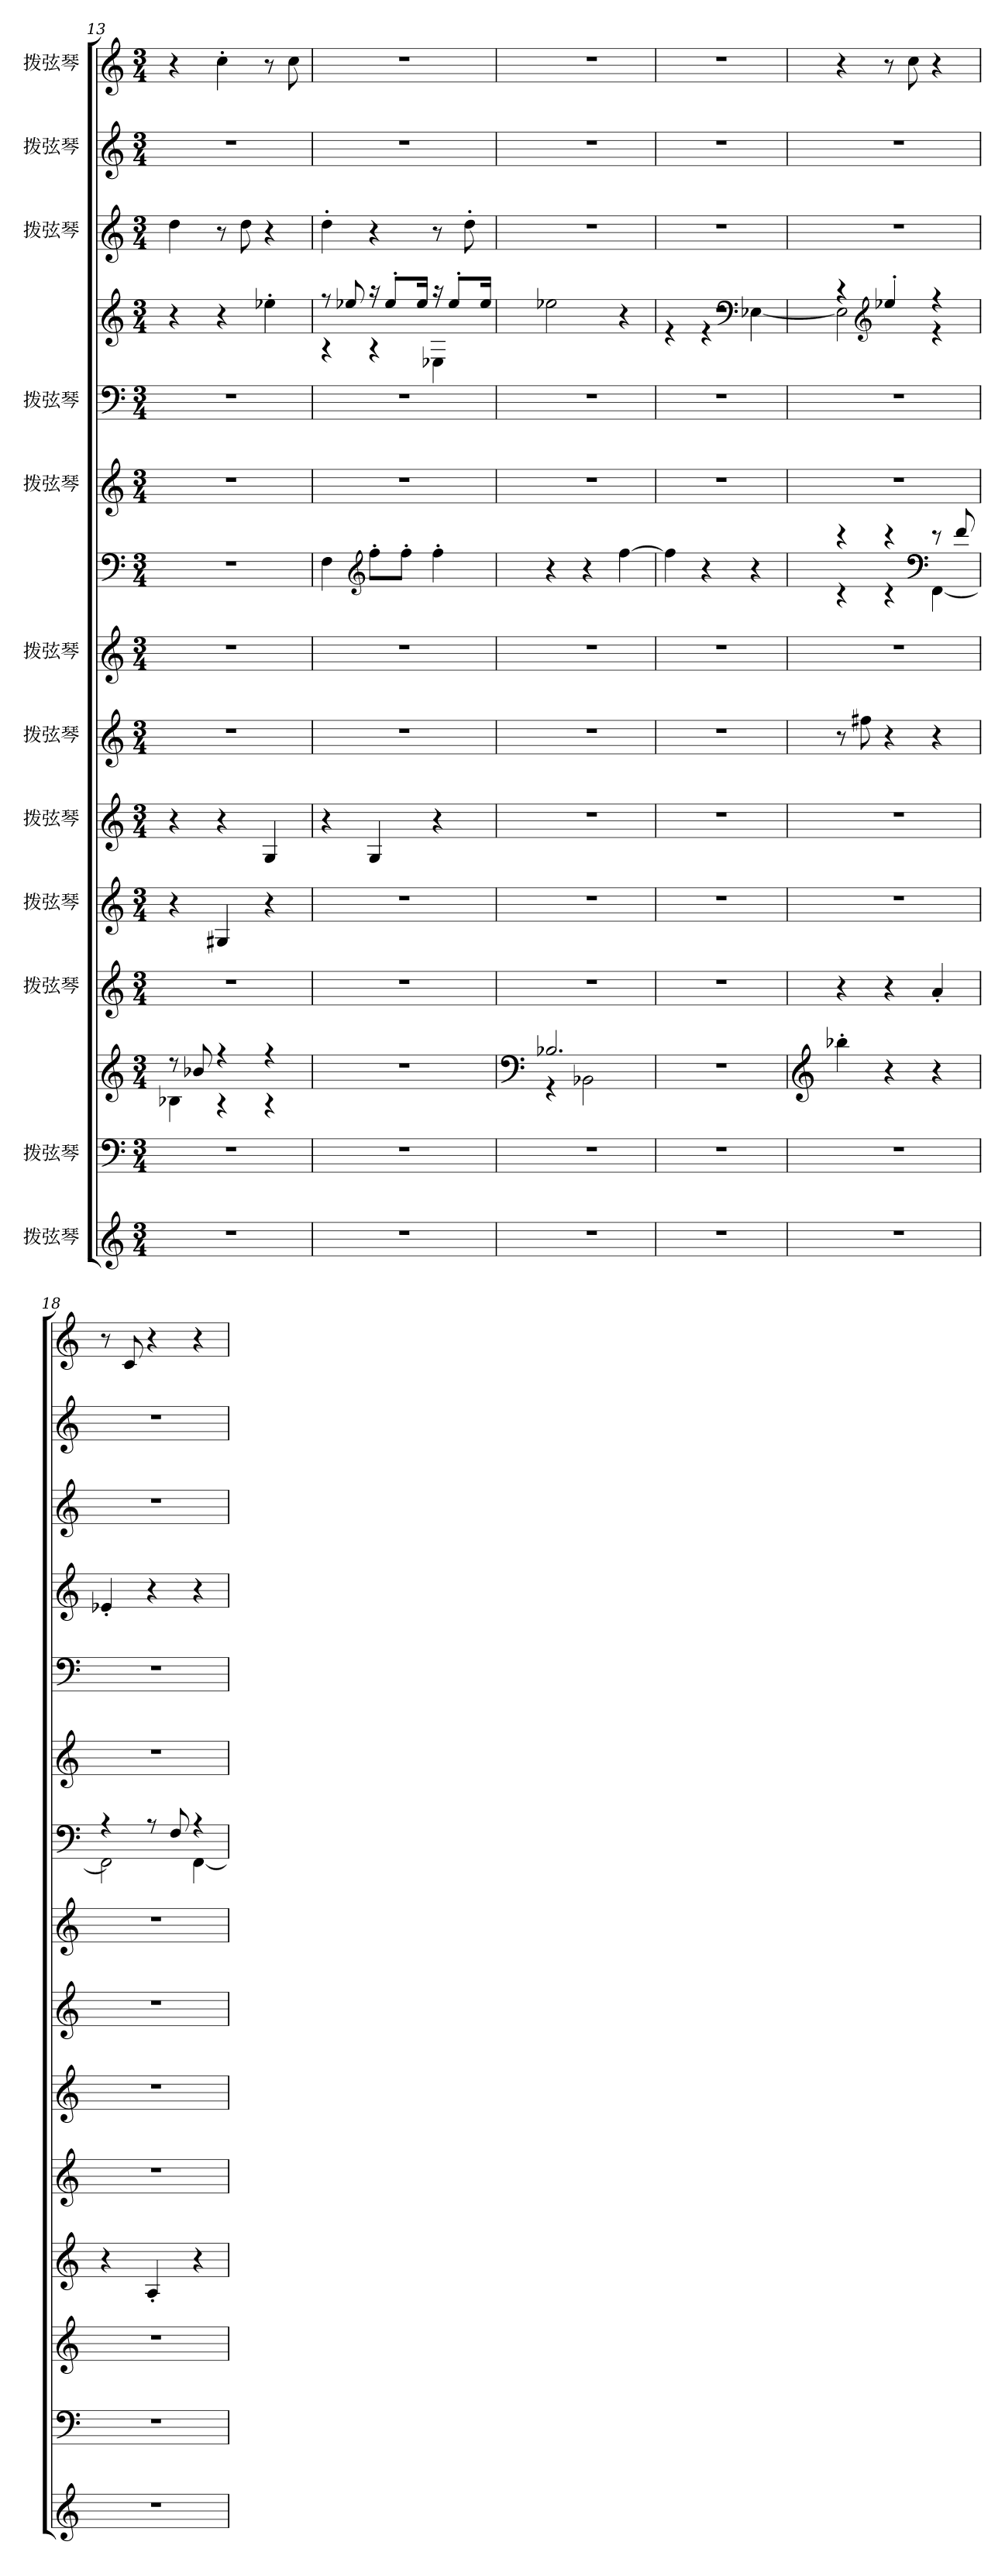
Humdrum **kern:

**kern	**kern	**kern	**kern	**kern	**kern	**kern	**kern	**kern	**kern	**kern	**kern	**kern	**kern	**kern
*part12	*part11	*part11	*part10	*part9	*part8	*part7	*part6	*part6	*part5	*part4	*part4	*part3	*part2	*part1
*staff15	*staff14	*staff13	*staff12	*staff11	*staff10	*staff9	*staff8	*staff7	*staff6	*staff5	*staff4	*staff3	*staff2	*staff1
*I"拨弦琴	*I"拨弦琴	*	*I"拨弦琴	*I"拨弦琴	*I"拨弦琴	*I"拨弦琴	*I"拨弦琴	*	*I"拨弦琴	*I"拨弦琴	*	*I"拨弦琴	*I"拨弦琴	*I"拨弦琴
*clefG2	*clefF4	*clefG2	*clefG2	*clefG2	*clefG2	*clefG2	*clefG2	*clefF4	*clefG2	*clefF4	*clefG2	*clefG2	*clefG2	*clefG2
*k[]	*k[]	*k[]	*k[]	*k[]	*k[]	*k[]	*k[]	*k[]	*k[]	*k[]	*k[]	*k[]	*k[]	*k[]
*M3/4	*M3/4	*M3/4	*M3/4	*M3/4	*M3/4	*M3/4	*M3/4	*M3/4	*M3/4	*M3/4	*M3/4	*M3/4	*M3/4	*M3/4
=13	=13	=13	=13	=13	=13	=13	=13	=13	=13	=13	=13	=13	=13	=13
*	*	*^	*	*	*	*	*	*	*	*	*	*	*	*
2.r	2.r	8r	4B-X\	2.r	4r	4r	2.r	2.r	2.r	2.r	2.r	4r	4dd\	2.r	4r
.	.	8b-X/	.	.	.	.	.	.	.	.	.	.	.	.	.
.	.	4r	4r	.	4G#X/	4r	.	.	.	.	.	4r	8r	.	4cc'\
.	.	.	.	.	.	.	.	.	.	.	.	.	8dd\	.	.
.	.	4r	4r	.	4r	4G/	.	.	.	.	.	4ee-X'\	4r	.	8r
.	.	.	.	.	.	.	.	.	.	.	.	.	.	.	8cc\
*	*	*v	*v	*	*	*	*	*	*	*	*	*	*	*	*
=14	=14	=14	=14	=14	=14	=14	=14	=14	=14	=14	=14	=14	=14	=14
*	*	*	*	*	*	*	*	*	*	*	*^	*	*	*
2.r	2.r	2.r	2.r	2.r	4r	2.r	2.r	4F\	2.r	2.r	8r	4r	4dd'\	2.r	2.r
.	.	.	.	.	.	.	.	.	.	.	8ee-X/	.	.	.	.
*	*	*	*	*	*	*	*	*clefG2	*	*	*	*	*	*	*
.	.	.	.	.	4G/	.	.	8ff'\L	.	.	16r	4r	4r	.	.
.	.	.	.	.	.	.	.	.	.	.	8ee-'/L	.	.	.	.
.	.	.	.	.	.	.	.	8ff'\J	.	.	.	.	.	.	.
.	.	.	.	.	.	.	.	.	.	.	16ee-/Jk	.	.	.	.
.	.	.	.	.	4r	.	.	4ff'\	.	.	16r	4E-X\	8r	.	.
.	.	.	.	.	.	.	.	.	.	.	8ee-'/L	.	.	.	.
.	.	.	.	.	.	.	.	.	.	.	.	.	8dd'\	.	.
.	.	.	.	.	.	.	.	.	.	.	16ee-/Jk	.	.	.	.
*	*	*	*	*	*	*	*	*	*	*	*v	*v	*	*	*
!!LO:PB:g=z
=15	=15	=15	=15	=15	=15	=15	=15	=15	=15	=15	=15	=15	=15	=15
*	*	*clefF4	*	*	*	*	*	*	*	*	*	*	*	*
*	*	*^	*	*	*	*	*	*	*	*	*	*	*	*
2.r	2.r	2.B-X/	4r	2.r	2.r	2.r	2.r	2.r	4r	2.r	2.r	2ee-X\	2.r	2.r	2.r
.	.	.	2BB-X\	.	.	.	.	.	4r	.	.	.	.	.	.
.	.	.	.	.	.	.	.	.	[4ff\	.	.	4r	.	.	.
*	*	*v	*v	*	*	*	*	*	*	*	*	*	*	*	*
=16	=16	=16	=16	=16	=16	=16	=16	=16	=16	=16	=16	=16	=16	=16
*	*	*	*	*	*	*	*	*	*	*	*^	*	*	*
2.r	2.r	2.r	2.r	2.r	2.r	2.r	2.r	4ff\]	2.r	2.r	2.r	4r	2.r	2.r	2.r
.	.	.	.	.	.	.	.	4r	.	.	.	4r	.	.	.
*	*	*	*	*	*	*	*	*	*	*	*clefF4	*	*	*	*
.	.	.	.	.	.	.	.	4r	.	.	.	[4E-X\	.	.	.
=17	=17	=17	=17	=17	=17	=17	=17	=17	=17	=17	=17	=17	=17	=17	=17
*	*	*clefG2	*	*	*	*	*	*	*	*	*	*	*	*	*
*	*	*	*	*	*	*	*	*^	*	*	*	*	*	*	*
2.r	2.r	4bb-X'\	4r	2.r	2.r	8r	2.r	4r	4r	2.r	2.r	4r	2E-\]	2.r	2.r	4r
.	.	.	.	.	.	8ff#X\	.	.	.	.	.	.	.	.	.	.
*	*	*	*	*	*	*	*	*	*	*	*	*clefG2	*	*	*	*
.	.	4r	4r	.	.	4r	.	4r	4r	.	.	4ee-X'/	.	.	.	8r
.	.	.	.	.	.	.	.	.	.	.	.	.	.	.	.	8cc\
*	*	*	*	*	*	*	*	*clefF4	*	*	*	*	*	*	*	*
.	.	4r	4a'/	.	.	4r	.	8r	[4FF\	.	.	4r	4r	.	.	4r
.	.	.	.	.	.	.	.	8f/	.	.	.	.	.	.	.	.
*	*	*	*	*	*	*	*	*	*	*	*	*v	*v	*	*	*
=18	=18	=18	=18	=18	=18	=18	=18	=18	=18	=18	=18	=18	=18	=18	=18
2.r	2.r	2.r	4r	2.r	2.r	2.r	2.r	4r	2FF\]	2.r	2.r	4e-X'/	2.r	2.r	8r
.	.	.	.	.	.	.	.	.	.	.	.	.	.	.	8c/
.	.	.	4A'/	.	.	.	.	8r	.	.	.	4r	.	.	4r
.	.	.	.	.	.	.	.	8F/	.	.	.	.	.	.	.
.	.	.	4r	.	.	.	.	4r	[4FF\	.	.	4r	.	.	4r
*	*	*	*	*	*	*	*	*v	*v	*	*	*	*	*	*
=	=	=	=	=	=	=	=	=	=	=	=	=	=	=
*-	*-	*-	*-	*-	*-	*-	*-	*-	*-	*-	*-	*-	*-	*-
